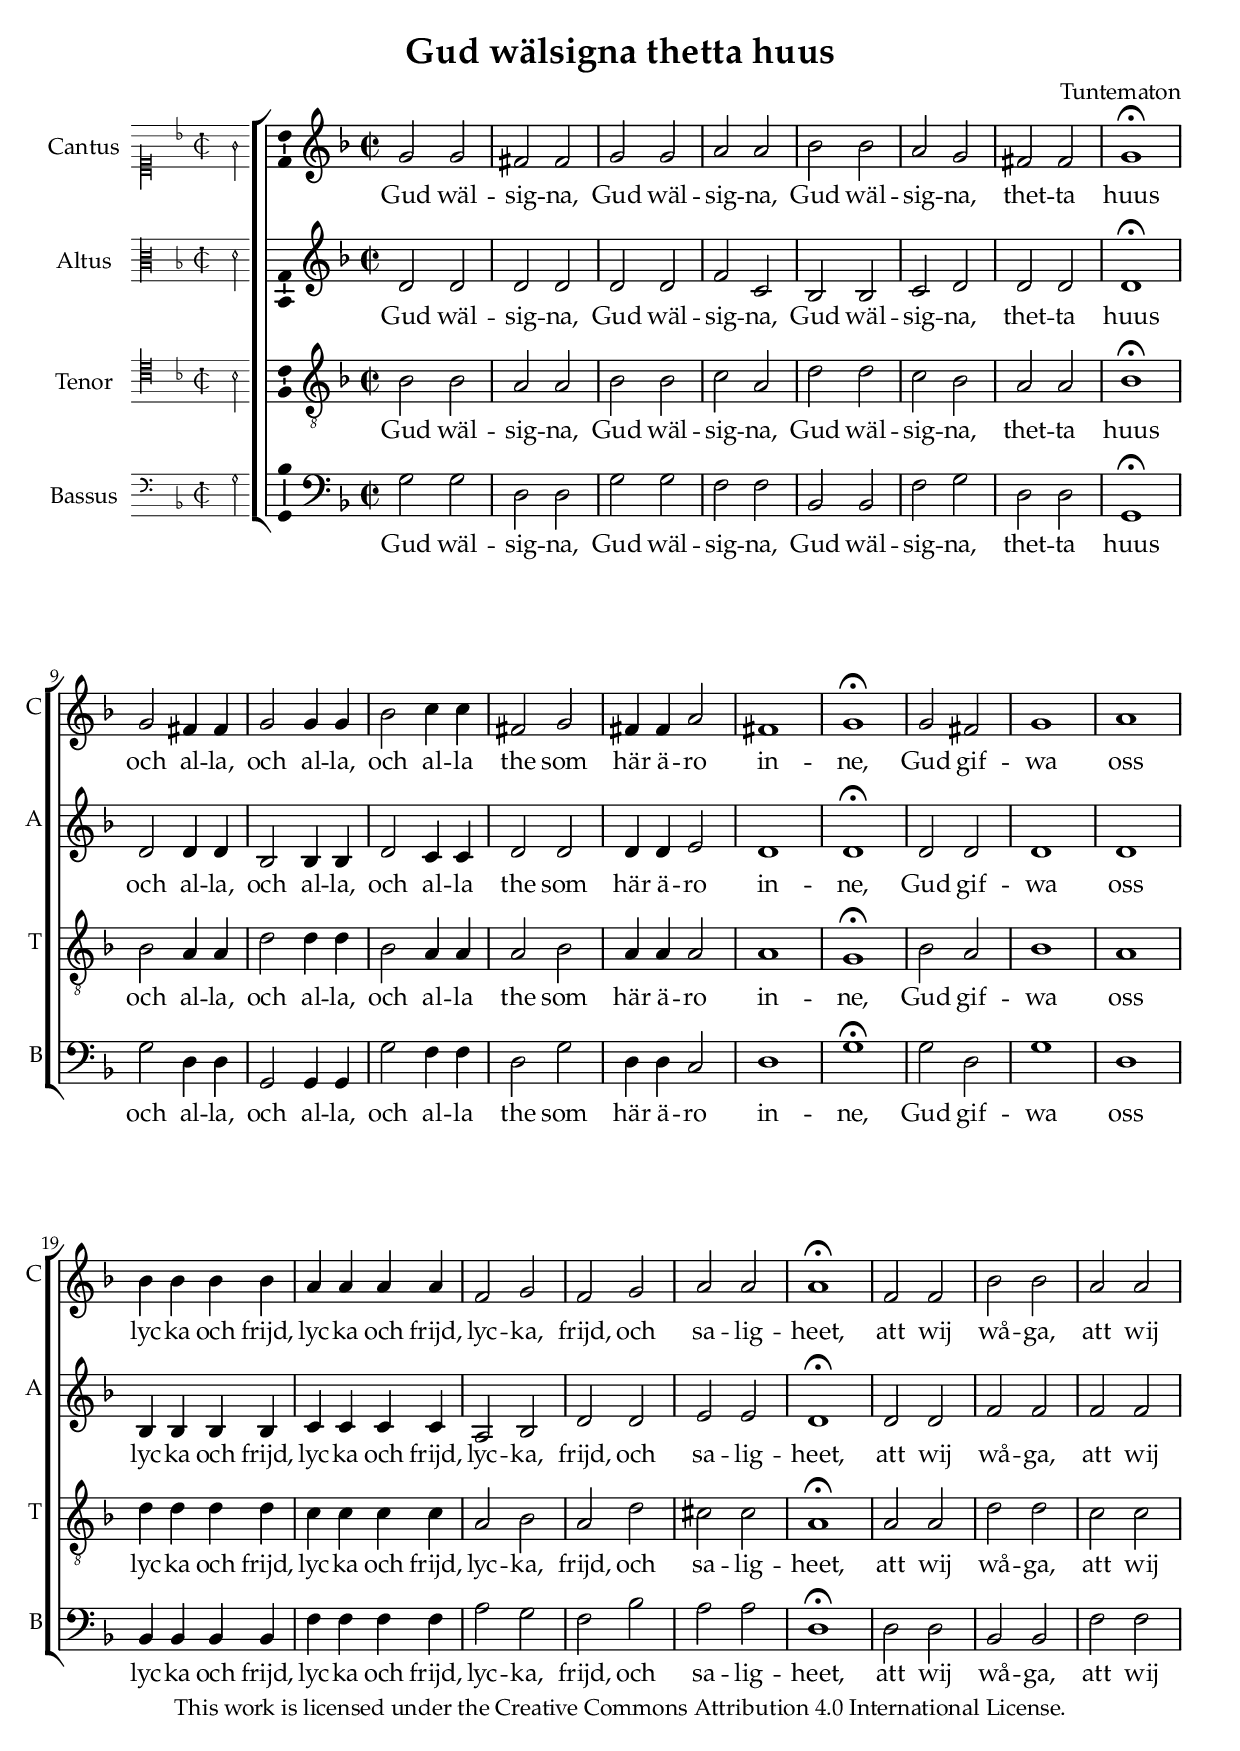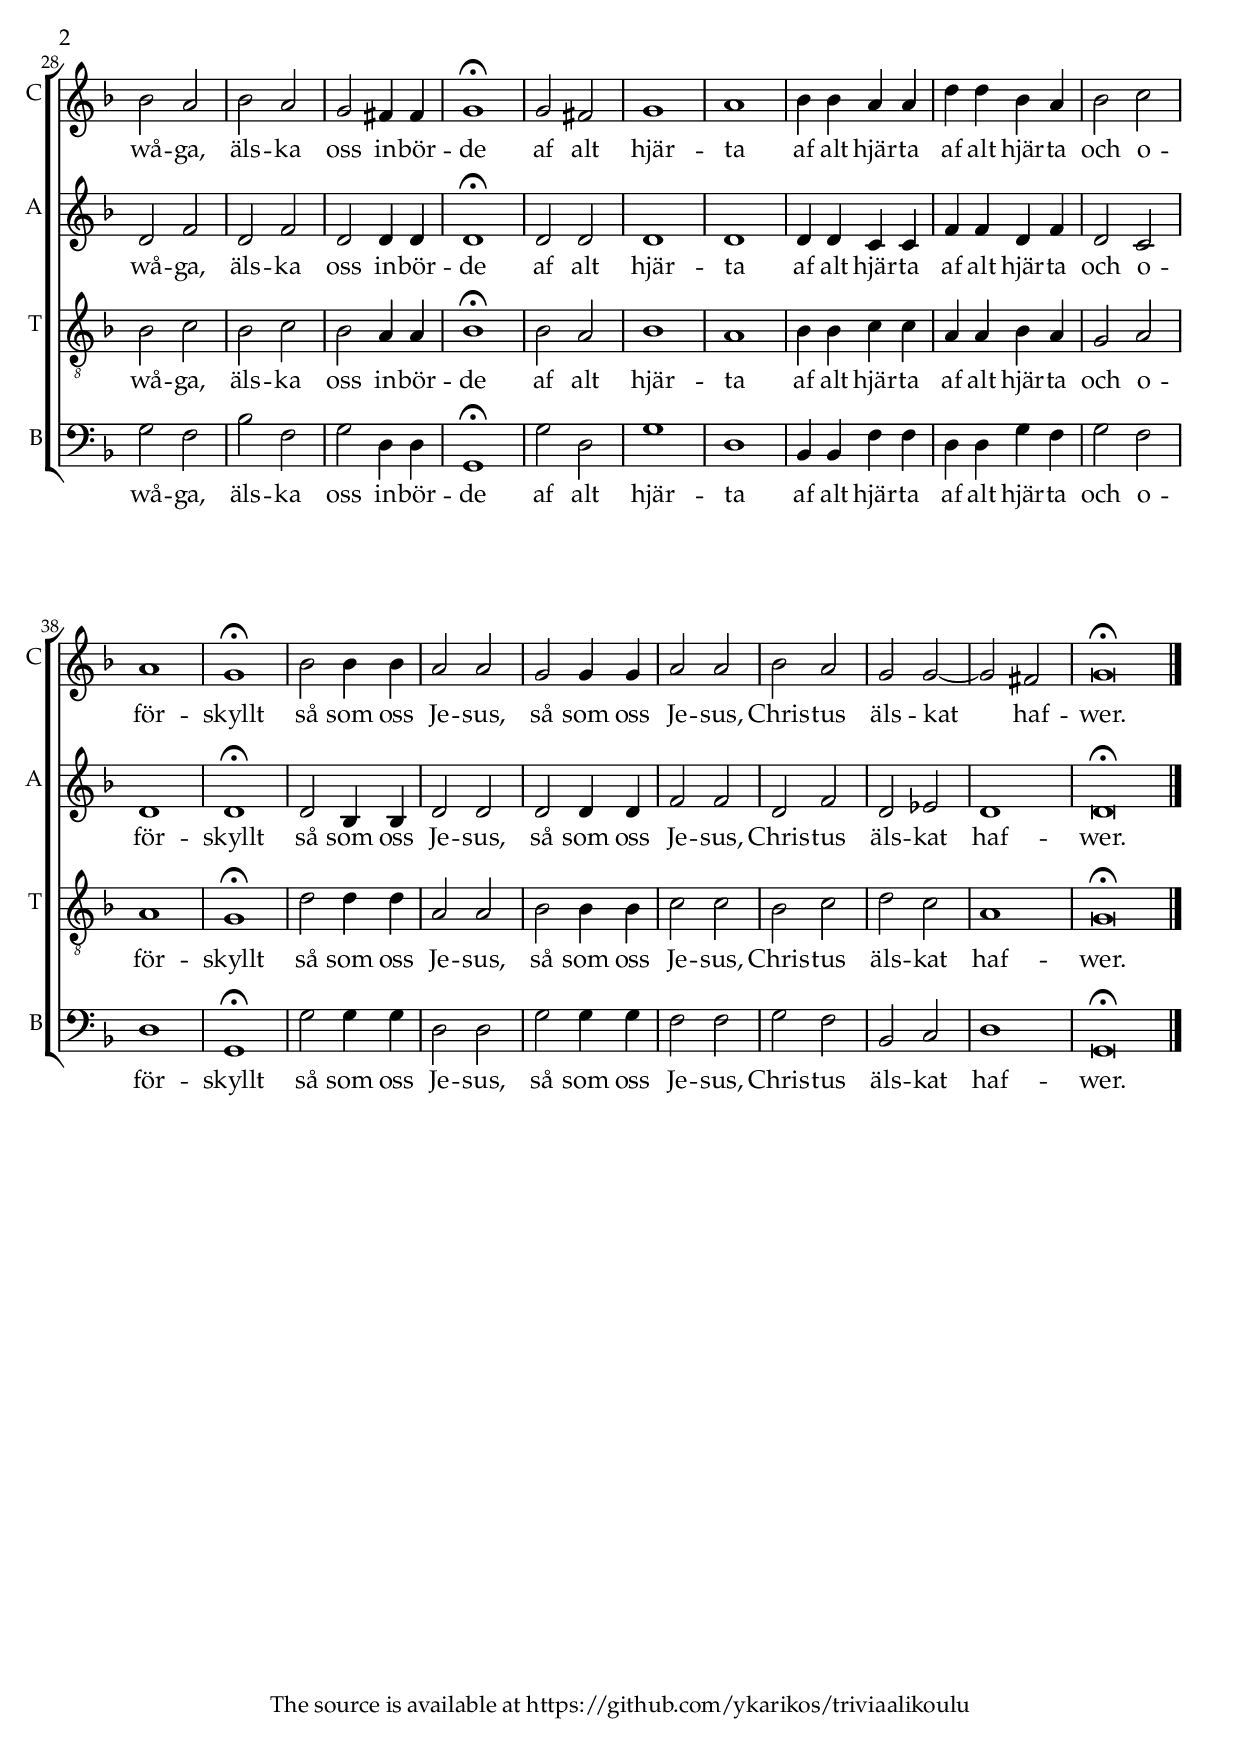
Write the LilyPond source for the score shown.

\version "2.19.49"
\include "suomi.ly"

global = { 
%  \numericTimeSignature
  \time 2/2 
%  \autoBeamOff
  \key d \minor
  \set Staff.midiInstrument = #"voice oohs"
}

\header {
  title = "Gud wälsigna thetta huus"
%  subtitle = ""
  composer = "Tuntematon"
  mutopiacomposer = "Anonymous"
%  instrument = "Voice (SATB)"
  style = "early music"
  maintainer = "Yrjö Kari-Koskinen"
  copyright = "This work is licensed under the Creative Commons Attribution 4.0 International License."
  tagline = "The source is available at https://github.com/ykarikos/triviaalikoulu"
}

\paper {
    #(define fonts
        (make-pango-font-tree "Palatino"
                              "Nimbus Sans"
                              "Luxi Mono"
                              (/ staff-height pt 20)))
}


SopranoMusic = \relative c'' {
  \set Staff.instrumentName = #"Cantus"
  \set Staff.shortInstrumentName = "C"

  \incipit { \clef "mensural-c1" \key d \minor \time 2/2 g'2 }

  g2 g | fis fis | g g | a a | b b | a g | fis fis |
  g1\fermata | g2 fis4 fis | g2 g4 g | b2 c4 c | fis,2 g | fis4 fis a2 | fis1 |
  g\fermata | g2 fis | g1 | a | b4 b b b | a a a a | f2 g |
% 2
  f g | a a | a1\fermata |
  f2 f | b b | a a | b a |
  b a | g fis4 fis | g1\fermata |
  g2 fis | g1 a | b4 b a a | 
  d d b a | b2 c | a1 | g1\fermata |
  b2 b4 b | a2 a | g g4 g |
% 3
  a2 a | b a | g g~ | g fis2 |
  \time 4/2 
  \once \override Staff.TimeSignature.break-visibility = ##(#t #f #t)
  g\breve\fermata \bar "|."
}

stanzaOneLyrics = \lyricmode {
	Gud wäl -- sig -- na, Gud wäl -- sig -- na, 
	Gud wäl -- sig -- na, thet -- ta huus
	och al -- la, och al -- la, och al -- la the som
	här ä -- ro in -- ne,
	Gud gif -- wa oss
	lyc -- ka och frijd, lyc -- ka och frijd,
	lyc -- ka, frijd, och sa -- lig -- heet,
	att wij wå -- ga, att wij wå -- ga,
	äls -- ka oss in -- bör -- de
	af alt hjär -- ta af alt hjär -- ta
	af alt hjär -- ta och o -- för -- skyllt
	så som oss Je -- sus, så som oss Je -- sus, 
	Chris -- tus äls -- kat haf -- wer.
}

AltoMusic = \relative c' {
  \set Staff.instrumentName = #"Altus"
  \set Staff.shortInstrumentName = "A"

  \incipit { \clef "mensural-c3" \key d \minor \time 2/2 d'2 }

  d2 d | d d | d d | f c | b b | c d | d d |
  d1\fermata | d2 d4 d | b2 b4 b | d2 c4 c | d2 d | d4 d e2 | d1 |
  d\fermata | d2 d | d1 | d | b4 b b b | c c c c | a2 b |
% 2
  d2 d | e e | d1\fermata | d2 d | f f | f f | d f |
  d f | d2 d4 d | d1\fermata | d2 d | d1 | d | d4 d c c|
  f f d f | d2 c | d1 | d\fermata | d2 b4 b | d2 d | d d4 d |
% 3
  f2 f | d f | d es | d1 |
  \time 4/2 
  \once \override Staff.TimeSignature.break-visibility = ##(#t #f #t)
  d\breve\fermata
}

TenoreMusic = \relative c' {
  \set Staff.instrumentName = #"Tenor"
  \set Staff.shortInstrumentName = "T"

  \incipit { \clef "mensural-c4" \key d \minor \time 2/2 b2 }

  \clef "treble_8"
  b2 b | a a | b b | c a | d d | c b | a a |
  b1\fermata | b2 a4 a | d2 d4 d| b2 a4 a | a2 b | a4 a a2 | a1 |
  g1\fermata | b2 a | b1 | a | d4 d d d | c c c c | a2 b |
% 2
  a d | cis cis | a1\fermata | a2 a | d d | c c | b c |
  b c | b a4 a | b1\fermata | b2 a | b1 | a | b4 b c c |
  a a b a | g2 a | a1 | g\fermata | d'2 d4 d | a2 a | b b4 b |
  c2 c | b c | d c | a1 |
  \time 4/2 
  \once \override Staff.TimeSignature.break-visibility = ##(#t #f #t)
  g\breve\fermata
}

BassMusic = \relative c' {
  \set Staff.instrumentName = #"Bassus"
  \set Staff.shortInstrumentName = "B"

  \incipit { \clef "mensural-f" \key d \minor \time 2/2 g2 }

  \clef bass
  g2 g | d d | g g | f f | b, b | f' g | d d | 
  g,1\fermata | g'2 d4 d | g,2 g4 g | g'2 f4 f | d2 g | d4 d c2 | d1 |
  g\fermata | g2 d | g1 | d | b4 b b b | f' f f f | a2 g |
% 2
  f b | a2 a | d,1\fermata | d2 d | b b | f' f | g f |
  b f | g  d4 d | g,1\fermata | g'2 d | g1 | d1 | b4 b f' f |
  d d g f | g2 f | d1 | g,\fermata | g'2 g4 g | d2 d | g g4 g |
  f2 f | g f | b, c d1 | 
  \time 4/2 
  \once \override Staff.TimeSignature.break-visibility = ##(#t #f #t)
  g,\breve\fermata
}



\score {
  \new ChoirStaff <<
    \new Staff <<
      \new Voice = "Soprano" {
		\global
        \SopranoMusic
      }
     \new Lyrics \lyricsto "Soprano" {
       \stanzaOneLyrics
     }
    >>
    \new Staff <<
      \new Voice = "Alto" {
        \global
        \AltoMusic
      }
     \new Lyrics \lyricsto "Alto" {
       \stanzaOneLyrics
     }
    >>
    \new Staff <<
      \new Voice = "Tenore" {
        \global
        \TenoreMusic
      }
      \new Lyrics \lyricsto "Tenore" {
       \stanzaOneLyrics
      }
    >>
    \new Staff <<
      \new Voice = "Bass" {
        \global
        \BassMusic
      }
      \new Lyrics \lyricsto "Bass" {
       \stanzaOneLyrics
      }
    >>
  >>
  \midi { 
    \tempo 4 = 160
  }
  \layout {
    \context {
      \Voice
      \consists "Ambitus_engraver"
    }
    indent = 3.5\cm
    incipit-width = 2\cm
    \context {
     \Staff \RemoveEmptyStaves
   }
    \context {
     \Score
     \override VerticalAxisGroup.remove-first = ##t
    }
  }
}